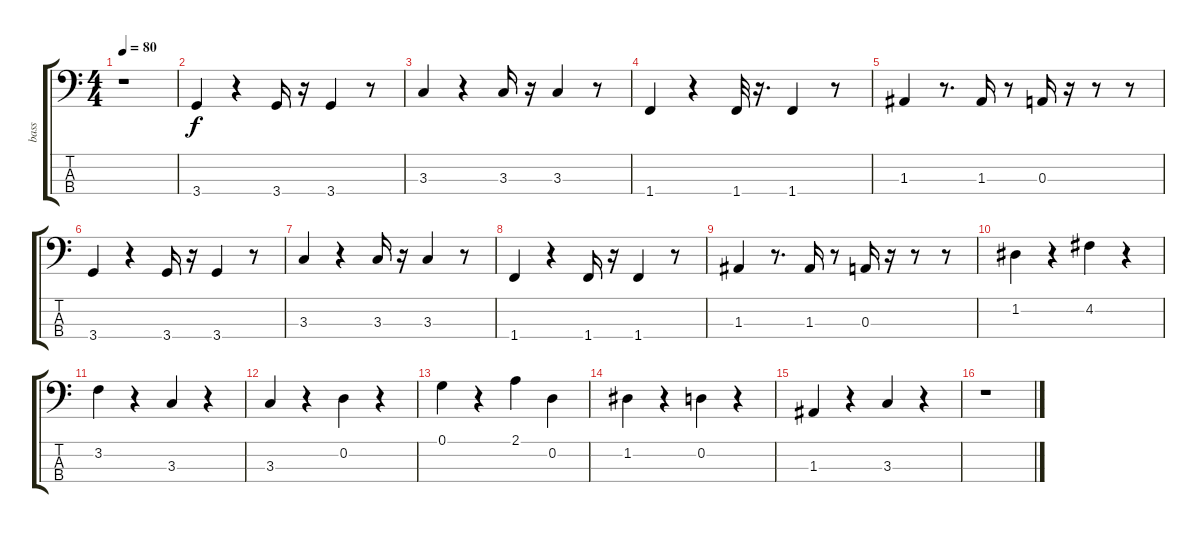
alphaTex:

\track ("bass" "bass") {instrument acousticbass}
\staff {score tabs}
\tuning (G2 D2 A1 E1) {hide}
\ts (4 4)
\tempo 80
\clef f4
\ks c
r.1{dy f} |
3.4.4 r.4 3.4.16 r.16 3.4.4 r.8 |
3.3.4 r.4 3.3.16 r.16 3.3.4 r.8 |
1.4.4 r.4 1.4.32 r.16{d} 1.4.4 r.8 |
1.3.4 r.8{d} 1.3.16 r.8 0.3.16 r.16 r.8 r.8 |
3.4.4 r.4 3.4.16 r.16 3.4.4 r.8 |
3.3.4 r.4 3.3.16 r.16 3.3.4 r.8 |
1.4.4 r.4 1.4.16 r.16 1.4.4 r.8 |
1.3.4 r.8{d} 1.3.16 r.8 0.3.16 r.16 r.8 r.8 |
1.2.4 r.4 4.2.4 r.4 |
3.2.4 r.4 3.3.4 r.4 |
3.3.4 r.4 0.2.4 r.4 |
0.1.4 r.4 2.1.4 0.2.4 |
1.2.4 r.4 0.2.4 r.4 |
1.3.4 r.4 3.3.4 r.4 |
r.1
